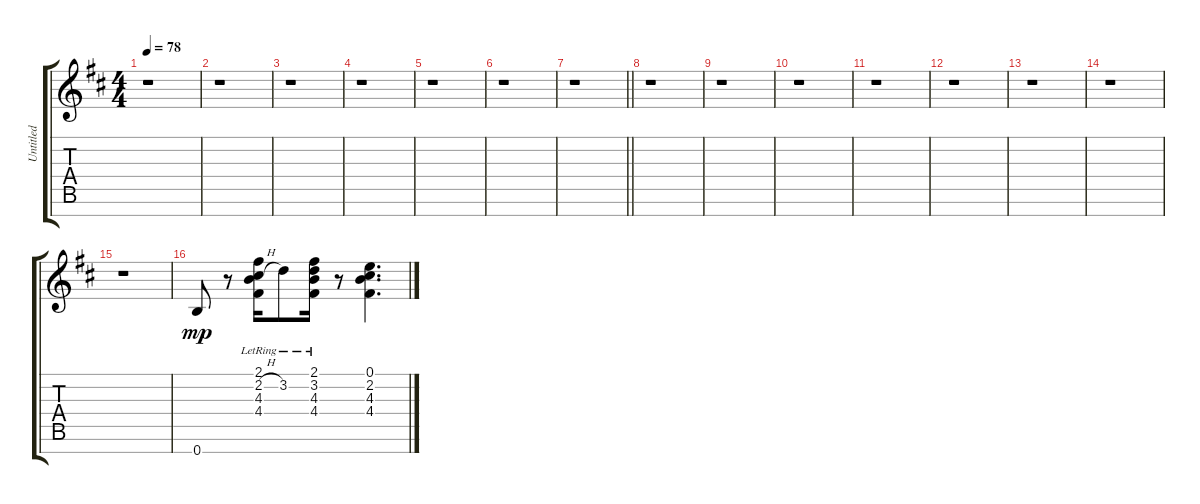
\track ("Untitled" "Untitled") {instrument electricguitarclean}
\staff {score tabs}
\tuning (E4 B3 G3 D3 A2 E2 B1) {hide}
\ts (4 4)
\tempo 78
\clef g2
\ks d
r.1{dy mp} |
r.1 |
r.1 |
r.1 |
r.1 |
r.1 |
\barLineRight lightlight
r.1 |
r.1 |
r.1 |
r.1 |
r.1 |
r.1 |
r.1 |
r.1 |
r.1 |
0.7.8{ot 8vb} r.8 (2.1{lr} 2.2{h lr} 4.3{lr} 4.4{lr}).16 3.2{lr}.8 (2.1{lr} 3.2{lr} 4.3{lr} 4.4{lr}).16 r.8 (0.1 2.2 4.3 4.4).4{d}
